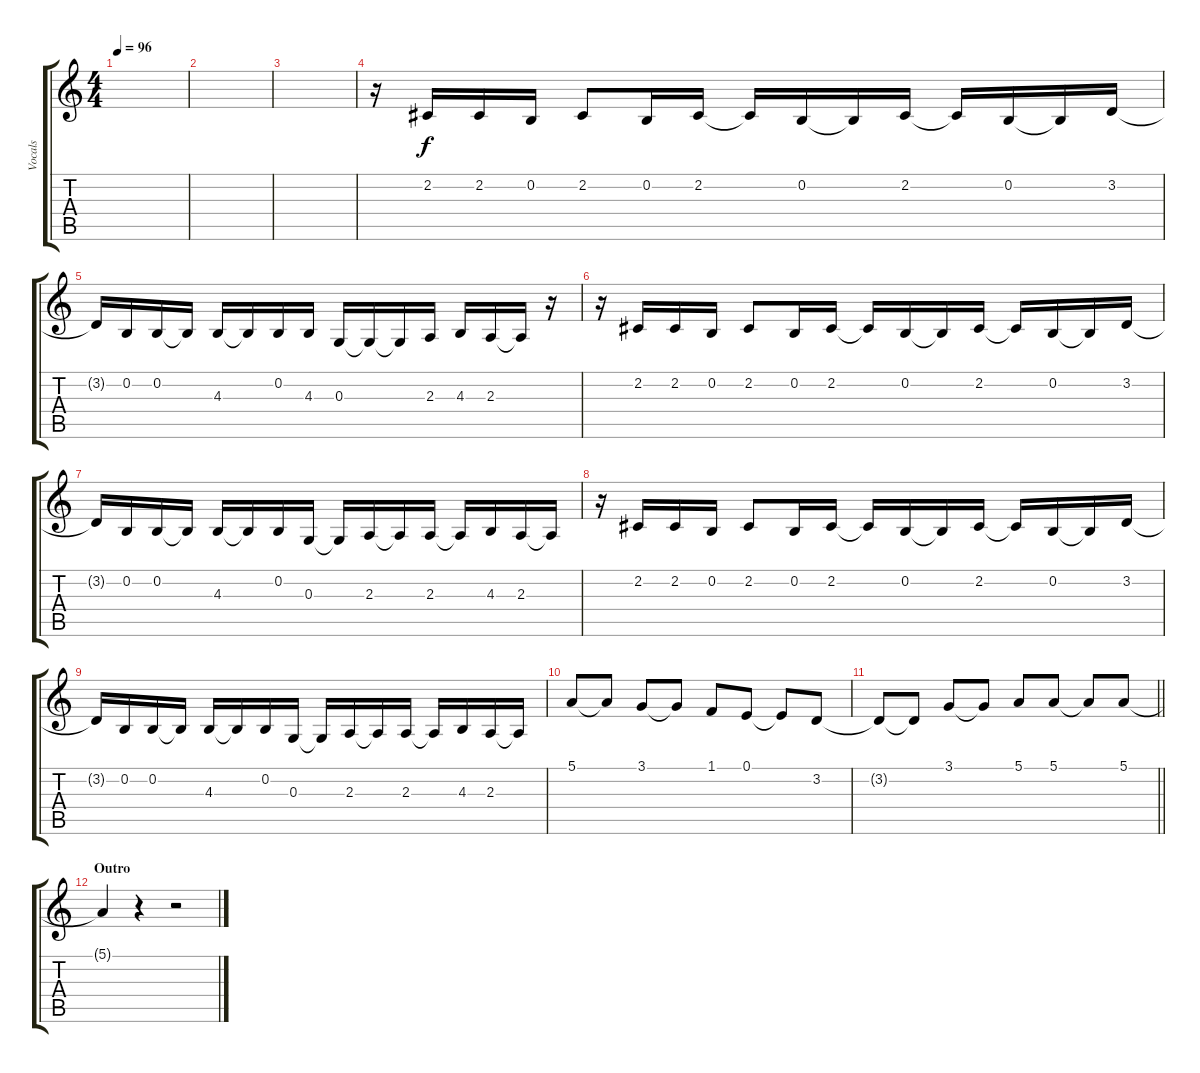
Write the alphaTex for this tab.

\track ("Vocals" "Vocals") {instrument altosax}
\staff {score tabs}
\tuning (E4 B3 G3 D3 A2 E2) {hide}
\ts (4 4)
\tempo 96
\clef g2
\ks c
|
|
|
r.16 2.2.16 2.2.16 0.2.16 2.2.8 0.2.16 2.2.16 2.2{t}.16 0.2.16 0.2{t}.16 2.2.16 2.2{t}.16 0.2.16 0.2{t}.16 3.2.16 |
3.2{t}.16 0.2.16 0.2.16 0.2{t}.16 4.3.16 4.3{t}.16 0.2.16 4.3.16 0.3.16 0.3{t}.16 0.3{t}.16 2.3.16 4.3.16 2.3.16 2.3{t}.16 r.16 |
r.16 2.2.16 2.2.16 0.2.16 2.2.8 0.2.16 2.2.16 2.2{t}.16 0.2.16 0.2{t}.16 2.2.16 2.2{t}.16 0.2.16 0.2{t}.16 3.2.16 |
3.2{t}.16 0.2.16 0.2.16 0.2{t}.16 4.3.16 4.3{t}.16 0.2.16 0.3.16 0.3{t}.16 2.3.16 2.3{t}.16 2.3.16 2.3{t}.16 4.3.16 2.3.16 2.3{t}.16 |
r.16 2.2.16 2.2.16 0.2.16 2.2.8 0.2.16 2.2.16 2.2{t}.16 0.2.16 0.2{t}.16 2.2.16 2.2{t}.16 0.2.16 0.2{t}.16 3.2.16 |
3.2{t}.16 0.2.16 0.2.16 0.2{t}.16 4.3.16 4.3{t}.16 0.2.16 0.3.16 0.3{t}.16 2.3.16 2.3{t}.16 2.3.16 2.3{t}.16 4.3.16 2.3.16 2.3{t}.16 |
5.1.8 5.1{t}.8 3.1.8 3.1{t}.8 1.1.8 0.1.8 0.1{t}.8 3.2.8 |
\barLineRight lightlight
3.2{t}.8 3.2{t}.8 3.1.8 3.1{t}.8 5.1.8 5.1.8 5.1{t}.8 5.1.8 |
\section ("" "Outro")
5.1{t}.4 r.4 r.2
